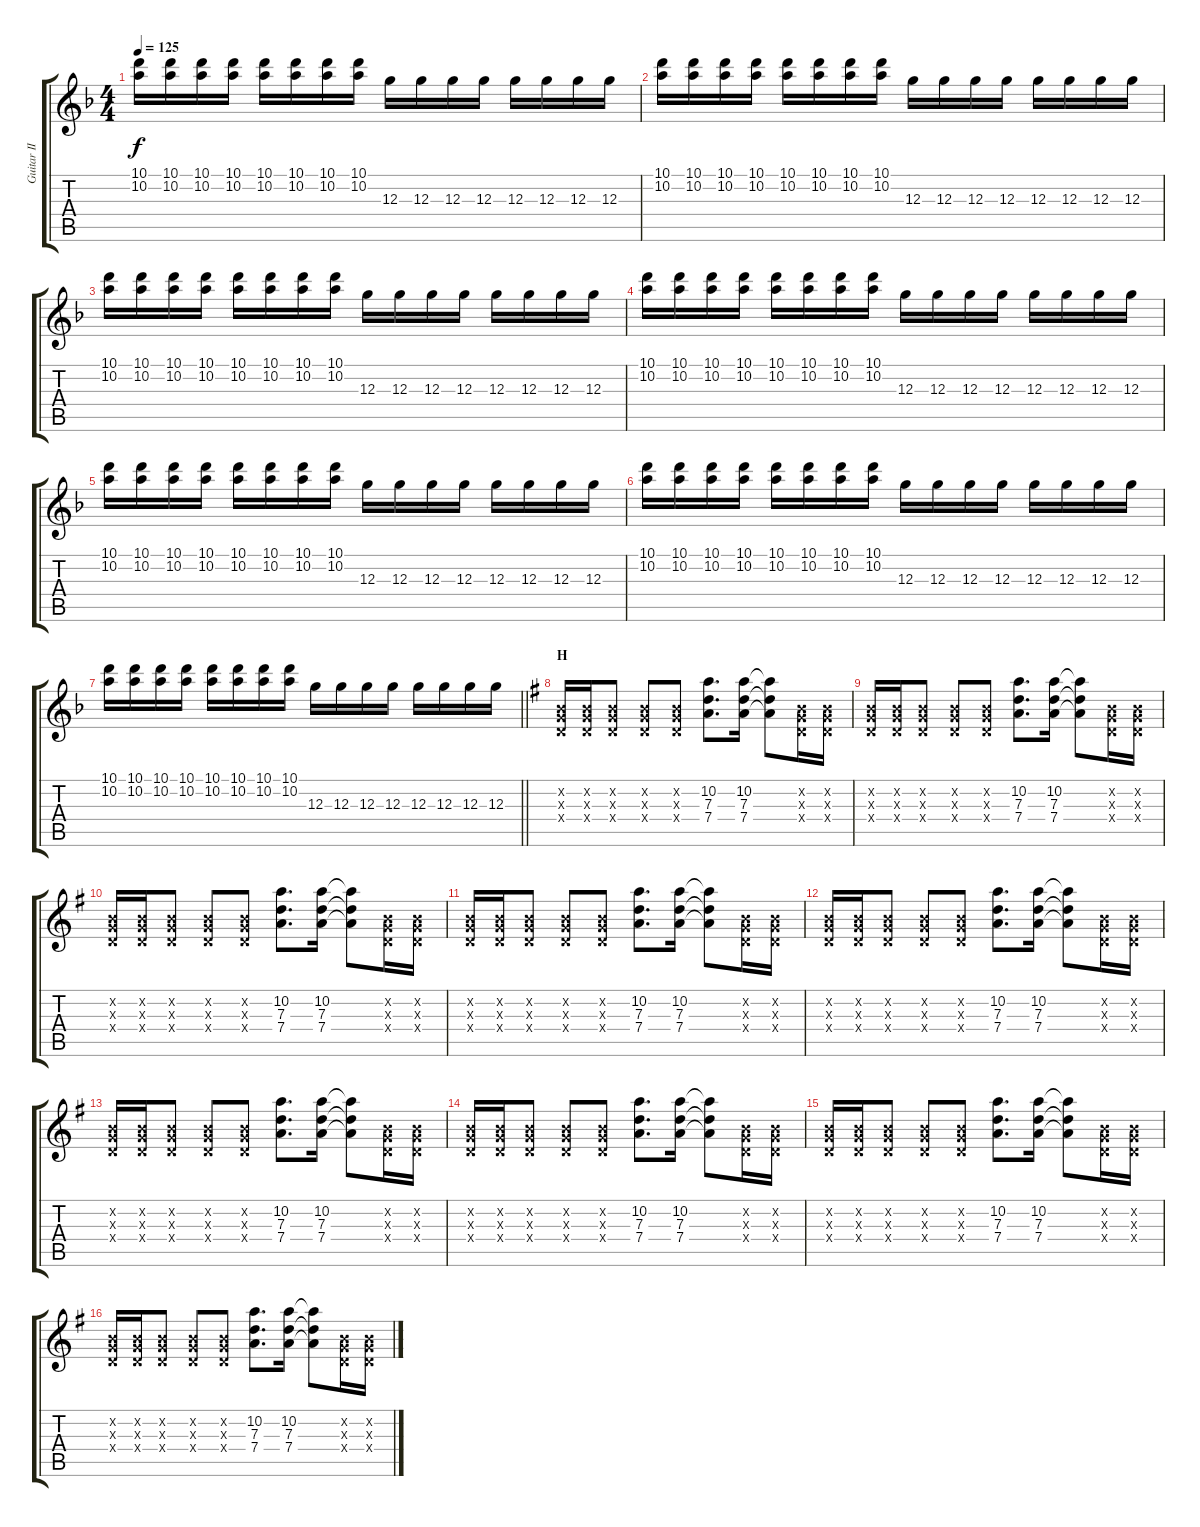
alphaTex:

\track ("Guitar II" "Guitar II") {instrument overdrivenguitar}
\staff {score tabs}
\tuning (E4 B3 G3 D3 A2 E2) {hide}
\ts (4 4)
\tempo 125
\clef g2
\ks f
(10.1 10.2).16{dy f} (10.1 10.2).16 (10.1 10.2).16 (10.1 10.2).16 (10.1 10.2).16 (10.1 10.2).16 (10.1 10.2).16 (10.1 10.2).16 12.3.16 12.3.16 12.3.16 12.3.16 12.3.16 12.3.16 12.3.16 12.3.16 |
(10.1 10.2).16 (10.1 10.2).16 (10.1 10.2).16 (10.1 10.2).16 (10.1 10.2).16 (10.1 10.2).16 (10.1 10.2).16 (10.1 10.2).16 12.3.16 12.3.16 12.3.16 12.3.16 12.3.16 12.3.16 12.3.16 12.3.16 |
(10.1 10.2).16 (10.1 10.2).16 (10.1 10.2).16 (10.1 10.2).16 (10.1 10.2).16 (10.1 10.2).16 (10.1 10.2).16 (10.1 10.2).16 12.3.16 12.3.16 12.3.16 12.3.16 12.3.16 12.3.16 12.3.16 12.3.16 |
(10.1 10.2).16 (10.1 10.2).16 (10.1 10.2).16 (10.1 10.2).16 (10.1 10.2).16 (10.1 10.2).16 (10.1 10.2).16 (10.1 10.2).16 12.3.16 12.3.16 12.3.16 12.3.16 12.3.16 12.3.16 12.3.16 12.3.16 |
(10.1 10.2).16 (10.1 10.2).16 (10.1 10.2).16 (10.1 10.2).16 (10.1 10.2).16 (10.1 10.2).16 (10.1 10.2).16 (10.1 10.2).16 12.3.16 12.3.16 12.3.16 12.3.16 12.3.16 12.3.16 12.3.16 12.3.16 |
(10.1 10.2).16 (10.1 10.2).16 (10.1 10.2).16 (10.1 10.2).16 (10.1 10.2).16 (10.1 10.2).16 (10.1 10.2).16 (10.1 10.2).16 12.3.16 12.3.16 12.3.16 12.3.16 12.3.16 12.3.16 12.3.16 12.3.16 |
\barLineRight lightlight
(10.1 10.2).16 (10.1 10.2).16 (10.1 10.2).16 (10.1 10.2).16 (10.1 10.2).16 (10.1 10.2).16 (10.1 10.2).16 (10.1 10.2).16 12.3.16 12.3.16 12.3.16 12.3.16 12.3.16 12.3.16 12.3.16 12.3.16 |
\section ("" "H")
\ks g
(0.2{x} 0.3{x} 0.4{x}).16 (0.2{x} 0.3{x} 0.4{x}).16 (0.2{x} 0.3{x} 0.4{x}).8 (0.2{x} 0.3{x} 0.4{x}).8 (0.2{x} 0.3{x} 0.4{x}).8 (10.2 7.3 7.4).8{d} (10.2 7.3 7.4).16 (10.2{t} 7.3{t} 7.4{t}).8 (0.2{x} 0.3{x} 0.4{x}).16 (0.2{x} 0.3{x} 0.4{x}).16 |
(0.2{x} 0.3{x} 0.4{x}).16 (0.2{x} 0.3{x} 0.4{x}).16 (0.2{x} 0.3{x} 0.4{x}).8 (0.2{x} 0.3{x} 0.4{x}).8 (0.2{x} 0.3{x} 0.4{x}).8 (10.2 7.3 7.4).8{d} (10.2 7.3 7.4).16 (10.2{t} 7.3{t} 7.4{t}).8 (0.2{x} 0.3{x} 0.4{x}).16 (0.2{x} 0.3{x} 0.4{x}).16 |
(0.2{x} 0.3{x} 0.4{x}).16 (0.2{x} 0.3{x} 0.4{x}).16 (0.2{x} 0.3{x} 0.4{x}).8 (0.2{x} 0.3{x} 0.4{x}).8 (0.2{x} 0.3{x} 0.4{x}).8 (10.2 7.3 7.4).8{d} (10.2 7.3 7.4).16 (10.2{t} 7.3{t} 7.4{t}).8 (0.2{x} 0.3{x} 0.4{x}).16 (0.2{x} 0.3{x} 0.4{x}).16 |
(0.2{x} 0.3{x} 0.4{x}).16 (0.2{x} 0.3{x} 0.4{x}).16 (0.2{x} 0.3{x} 0.4{x}).8 (0.2{x} 0.3{x} 0.4{x}).8 (0.2{x} 0.3{x} 0.4{x}).8 (10.2 7.3 7.4).8{d} (10.2 7.3 7.4).16 (10.2{t} 7.3{t} 7.4{t}).8 (0.2{x} 0.3{x} 0.4{x}).16 (0.2{x} 0.3{x} 0.4{x}).16 |
(0.2{x} 0.3{x} 0.4{x}).16 (0.2{x} 0.3{x} 0.4{x}).16 (0.2{x} 0.3{x} 0.4{x}).8 (0.2{x} 0.3{x} 0.4{x}).8 (0.2{x} 0.3{x} 0.4{x}).8 (10.2 7.3 7.4).8{d} (10.2 7.3 7.4).16 (10.2{t} 7.3{t} 7.4{t}).8 (0.2{x} 0.3{x} 0.4{x}).16 (0.2{x} 0.3{x} 0.4{x}).16 |
(0.2{x} 0.3{x} 0.4{x}).16 (0.2{x} 0.3{x} 0.4{x}).16 (0.2{x} 0.3{x} 0.4{x}).8 (0.2{x} 0.3{x} 0.4{x}).8 (0.2{x} 0.3{x} 0.4{x}).8 (10.2 7.3 7.4).8{d} (10.2 7.3 7.4).16 (10.2{t} 7.3{t} 7.4{t}).8 (0.2{x} 0.3{x} 0.4{x}).16 (0.2{x} 0.3{x} 0.4{x}).16 |
(0.2{x} 0.3{x} 0.4{x}).16 (0.2{x} 0.3{x} 0.4{x}).16 (0.2{x} 0.3{x} 0.4{x}).8 (0.2{x} 0.3{x} 0.4{x}).8 (0.2{x} 0.3{x} 0.4{x}).8 (10.2 7.3 7.4).8{d} (10.2 7.3 7.4).16 (10.2{t} 7.3{t} 7.4{t}).8 (0.2{x} 0.3{x} 0.4{x}).16 (0.2{x} 0.3{x} 0.4{x}).16 |
(0.2{x} 0.3{x} 0.4{x}).16 (0.2{x} 0.3{x} 0.4{x}).16 (0.2{x} 0.3{x} 0.4{x}).8 (0.2{x} 0.3{x} 0.4{x}).8 (0.2{x} 0.3{x} 0.4{x}).8 (10.2 7.3 7.4).8{d} (10.2 7.3 7.4).16 (10.2{t} 7.3{t} 7.4{t}).8 (0.2{x} 0.3{x} 0.4{x}).16 (0.2{x} 0.3{x} 0.4{x}).16 |
(0.2{x} 0.3{x} 0.4{x}).16 (0.2{x} 0.3{x} 0.4{x}).16 (0.2{x} 0.3{x} 0.4{x}).8 (0.2{x} 0.3{x} 0.4{x}).8 (0.2{x} 0.3{x} 0.4{x}).8 (10.2 7.3 7.4).8{d} (10.2 7.3 7.4).16 (10.2{t} 7.3{t} 7.4{t}).8 (0.2{x} 0.3{x} 0.4{x}).16 (0.2{x} 0.3{x} 0.4{x}).16
